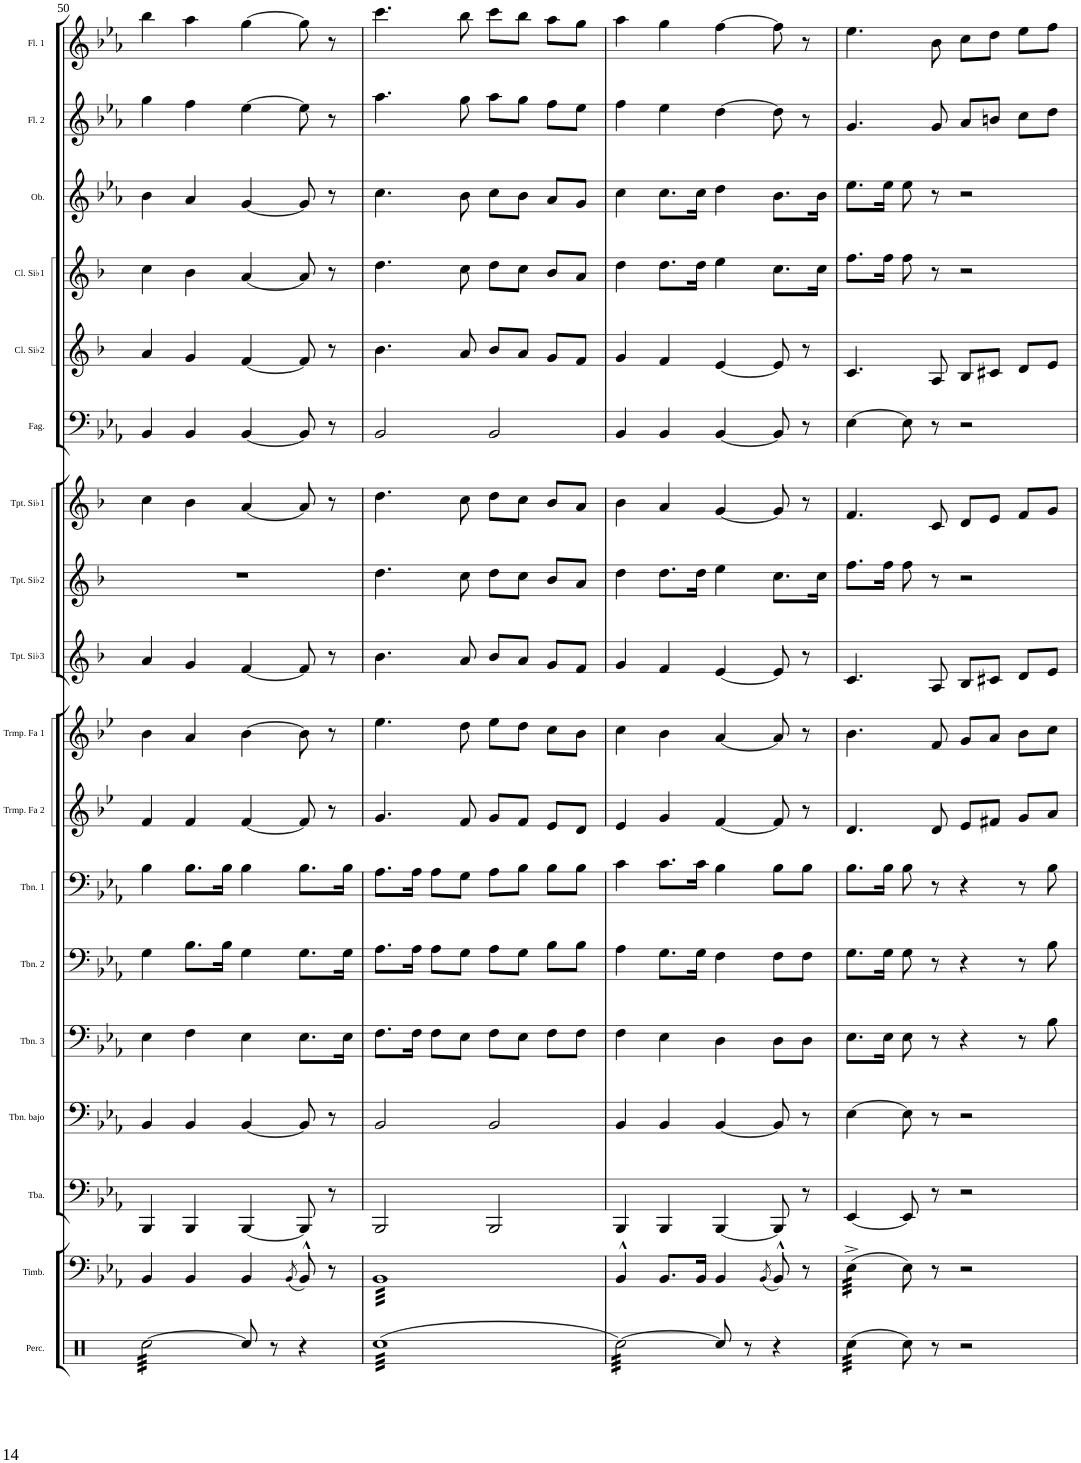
**kern	**kern	**kern	**kern	**kern	**kern	**kern	**kern	**kern	**kern	**kern	**kern	**kern	**kern	**kern	**kern	**kern	**kern
*part18	*part17	*part16	*part15	*part14	*part13	*part12	*part11	*part10	*part9	*part8	*part7	*part6	*part5	*part4	*part3	*part2	*part1
*staff18	*staff17	*staff16	*staff15	*staff14	*staff13	*staff12	*staff11	*staff10	*staff9	*staff8	*staff7	*staff6	*staff5	*staff4	*staff3	*staff2	*staff1
*I"Set de percusión	*I"Timbal de concierto	*I"Tuba	*I"Trombón bajo	*I"Trombón 3	*I"Trombón 2	*I"Trombón 1	*I"Trompa en Fa 2	*I"Trompa en Fa 1	*I"Trompeta en Sib3	*I"Trompeta en Sib2	*I"Trompeta en Sib1	*I"Fagot	*I"Clarinete en Sib2	*I"Clarinete en Sib1	*I"Oboe	*I"Flauta 2	*I"Flauta 1
*I'Perc.	*I'Timb.	*I'Tba.	*I'Tbn. bajo	*I'Tbn. 3	*I'Tbn. 2	*I'Tbn. 1	*I'Trmp. Fa 2	*I'Trmp. Fa 1	*I'Tpt. Sib3	*I'Tpt. Sib2	*I'Tpt. Sib1	*I'Fag.	*I'Cl. Sib2	*I'Cl. Sib1	*I'Ob.	*I'Fl. 2	*I'Fl. 1
!!LO:PB:g=z
*clefX	*clefF4	*clefF4	*clefF4	*clefF4	*clefF4	*clefF4	*clefG2	*clefG2	*clefG2	*clefG2	*clefG2	*clefF4	*clefG2	*clefG2	*clefG2	*clefG2	*clefG2
*	*	*	*	*	*	*	*Trd4c7	*Trd4c7	*Trd1c2	*Trd1c2	*Trd1c2	*	*Trd1c2	*Trd1c2	*	*	*
*k[]	*k[b-e-a-]	*k[b-e-a-]	*k[b-e-a-]	*k[b-e-a-]	*k[b-e-a-]	*k[b-e-a-]	*k[b-e-]	*k[b-e-]	*k[b-]	*k[b-]	*k[b-]	*k[b-e-a-]	*k[b-]	*k[b-]	*k[b-e-a-]	*k[b-e-a-]	*k[b-e-a-]
*M4/4	*M4/4	*M4/4	*M4/4	*M4/4	*M4/4	*M4/4	*M4/4	*M4/4	*M4/4	*M4/4	*M4/4	*M4/4	*M4/4	*M4/4	*M4/4	*M4/4	*M4/4
*met(c)	*met(c)	*met(c)	*met(c)	*met(c)	*met(c)	*met(c)	*met(c)	*met(c)	*met(c)	*met(c)	*met(c)	*met(c)	*met(c)	*met(c)	*met(c)	*met(c)	*met(c)
=50	=50	=50	=50	=50	=50	=50	=50	=50	=50	=50	=50	=50	=50	=50	=50	=50	=50
*tremolo	*	*	*	*	*	*	*	*	*	*	*	*	*	*	*	*	*
[32Rcc\LLL	4BB-/	4BBB-/	4BB-/	4E-\	4G\	4B-\	4f/	4b-\	4a/	1r	4cc\	4BB-/	4a/	4cc\	4b-\	4gg\	4bb-\
32Rcc\	.	.	.	.	.	.	.	.	.	.	.	.	.	.	.	.	.
32Rcc\	.	.	.	.	.	.	.	.	.	.	.	.	.	.	.	.	.
32Rcc\	.	.	.	.	.	.	.	.	.	.	.	.	.	.	.	.	.
32Rcc\	.	.	.	.	.	.	.	.	.	.	.	.	.	.	.	.	.
32Rcc\	.	.	.	.	.	.	.	.	.	.	.	.	.	.	.	.	.
32Rcc\	.	.	.	.	.	.	.	.	.	.	.	.	.	.	.	.	.
32Rcc\	.	.	.	.	.	.	.	.	.	.	.	.	.	.	.	.	.
32Rcc\	4BB-/	4BBB-/	4BB-/	4F\	8.B-\L	8.B-\L	4f/	4a/	4g/	.	4b-\	4BB-/	4g/	4b-\	4a-/	4ff\	4aa-\
32Rcc\	.	.	.	.	.	.	.	.	.	.	.	.	.	.	.	.	.
32Rcc\	.	.	.	.	.	.	.	.	.	.	.	.	.	.	.	.	.
32Rcc\	.	.	.	.	.	.	.	.	.	.	.	.	.	.	.	.	.
32Rcc\	.	.	.	.	.	.	.	.	.	.	.	.	.	.	.	.	.
32Rcc\	.	.	.	.	.	.	.	.	.	.	.	.	.	.	.	.	.
32Rcc\	.	.	.	.	16B-\Jk	16B-\Jk	.	.	.	.	.	.	.	.	.	.	.
32Rcc\JJJ	.	.	.	.	.	.	.	.	.	.	.	.	.	.	.	.	.
*Xtremolo	*	*	*	*	*	*	*	*	*	*	*	*	*	*	*	*	*
8Rcc/]	4BB-/	[4BBB-/	[4BB-/	4E-\	4G\	4B-\	[4f/	[4b-\	[4f/	.	[4a/	[4BB-/	[4f/	[4a/	[4g/	[4ee-\	[4gg\
8r	.	.	.	.	.	.	.	.	.	.	.	.	.	.	.	.	.
.	(8qBB-/	.	.	.	.	.	.	.	.	.	.	.	.	.	.	.	.
4r	8BB-^^/)	8BBB-/]	8BB-/]	8.E-\L	8.G\L	8.B-\L	8f/]	8b-\]	8f/]	.	8a/]	8BB-/]	8f/]	8a/]	8g/]	8ee-\]	8gg\]
.	8r	8r	8r	.	.	.	8r	8r	8r	.	8r	8r	8r	8r	8r	8r	8r
.	.	.	.	16E-\Jk	16G\Jk	16B-\Jk	.	.	.	.	.	.	.	.	.	.	.
=51	=51	=51	=51	=51	=51	=51	=51	=51	=51	=51	=51	=51	=51	=51	=51	=51	=51
*tremolo	*	*	*	*	*	*	*	*	*	*	*	*	*	*	*	*	*
*	*tremolo	*	*	*	*	*	*	*	*	*	*	*	*	*	*	*	*
(32RccLLL	32BB-LLL	2BBB-/	2BB-/	8.F\L	8.A-\L	8.A-\L	4.g/	4.ee-\	4.b-\	4.dd\	4.dd\	2BB-/	4.b-\	4.dd\	4.cc\	4.aa-\	4.ccc\
(32Rcc	32BB-	.	.	.	.	.	.	.	.	.	.	.	.	.	.	.	.
(32Rcc	32BB-	.	.	.	.	.	.	.	.	.	.	.	.	.	.	.	.
(32Rcc	32BB-	.	.	.	.	.	.	.	.	.	.	.	.	.	.	.	.
(32Rcc	32BB-	.	.	.	.	.	.	.	.	.	.	.	.	.	.	.	.
(32Rcc	32BB-	.	.	.	.	.	.	.	.	.	.	.	.	.	.	.	.
(32Rcc	32BB-	.	.	16F\Jk	16A-\Jk	16A-\Jk	.	.	.	.	.	.	.	.	.	.	.
(32Rcc	32BB-	.	.	.	.	.	.	.	.	.	.	.	.	.	.	.	.
(32Rcc	32BB-	.	.	8F\L	8A-\L	8A-\L	.	.	.	.	.	.	.	.	.	.	.
(32Rcc	32BB-	.	.	.	.	.	.	.	.	.	.	.	.	.	.	.	.
(32Rcc	32BB-	.	.	.	.	.	.	.	.	.	.	.	.	.	.	.	.
(32Rcc	32BB-	.	.	.	.	.	.	.	.	.	.	.	.	.	.	.	.
(32Rcc	32BB-	.	.	8E-\J	8G\J	8G\J	8f/	8dd\	8a/	8cc\	8cc\	.	8a/	8cc\	8b-\	8gg\	8bb-\
(32Rcc	32BB-	.	.	.	.	.	.	.	.	.	.	.	.	.	.	.	.
(32Rcc	32BB-	.	.	.	.	.	.	.	.	.	.	.	.	.	.	.	.
(32Rcc	32BB-	.	.	.	.	.	.	.	.	.	.	.	.	.	.	.	.
(32Rcc	32BB-	2BBB-/	2BB-/	8F\L	8A-\L	8A-\L	8g/L	8ee-\L	8b-/L	8dd\L	8dd\L	2BB-/	8b-/L	8dd\L	8cc\L	8aa-\L	8ccc\L
(32Rcc	32BB-	.	.	.	.	.	.	.	.	.	.	.	.	.	.	.	.
(32Rcc	32BB-	.	.	.	.	.	.	.	.	.	.	.	.	.	.	.	.
(32Rcc	32BB-	.	.	.	.	.	.	.	.	.	.	.	.	.	.	.	.
(32Rcc	32BB-	.	.	8E-\J	8G\J	8B-\J	8f/J	8dd\J	8a/J	8cc\J	8cc\J	.	8a/J	8cc\J	8b-\J	8gg\J	8bb-\J
(32Rcc	32BB-	.	.	.	.	.	.	.	.	.	.	.	.	.	.	.	.
(32Rcc	32BB-	.	.	.	.	.	.	.	.	.	.	.	.	.	.	.	.
(32Rcc	32BB-	.	.	.	.	.	.	.	.	.	.	.	.	.	.	.	.
(32Rcc	32BB-	.	.	8F\L	8B-\L	8B-\L	8e-/L	8cc\L	8g/L	8b-/L	8b-/L	.	8g/L	8b-/L	8a-/L	8ff\L	8aa-\L
(32Rcc	32BB-	.	.	.	.	.	.	.	.	.	.	.	.	.	.	.	.
(32Rcc	32BB-	.	.	.	.	.	.	.	.	.	.	.	.	.	.	.	.
(32Rcc	32BB-	.	.	.	.	.	.	.	.	.	.	.	.	.	.	.	.
(32Rcc	32BB-	.	.	8F\J	8B-\J	8B-\J	8d/J	8b-\J	8f/J	8a/J	8a/J	.	8f/J	8a/J	8g/J	8ee-\J	8gg\J
(32Rcc	32BB-	.	.	.	.	.	.	.	.	.	.	.	.	.	.	.	.
(32Rcc	32BB-	.	.	.	.	.	.	.	.	.	.	.	.	.	.	.	.
(32RccJJJ	32BB-JJJ	.	.	.	.	.	.	.	.	.	.	.	.	.	.	.	.
*	*Xtremolo	*	*	*	*	*	*	*	*	*	*	*	*	*	*	*	*
=52	=52	=52	=52	=52	=52	=52	=52	=52	=52	=52	=52	=52	=52	=52	=52	=52	=52
[32Rcc\)LLL	4BB-^^/	4BBB-/	4BB-/	4F\	4A-\	4c\	4e-/	4cc\	4g/	4dd\	4b-\	4BB-/	4g/	4dd\	4cc\	4ff\	4aa-\
32Rcc\)	.	.	.	.	.	.	.	.	.	.	.	.	.	.	.	.	.
32Rcc\)	.	.	.	.	.	.	.	.	.	.	.	.	.	.	.	.	.
32Rcc\)	.	.	.	.	.	.	.	.	.	.	.	.	.	.	.	.	.
32Rcc\)	.	.	.	.	.	.	.	.	.	.	.	.	.	.	.	.	.
32Rcc\)	.	.	.	.	.	.	.	.	.	.	.	.	.	.	.	.	.
32Rcc\)	.	.	.	.	.	.	.	.	.	.	.	.	.	.	.	.	.
32Rcc\)	.	.	.	.	.	.	.	.	.	.	.	.	.	.	.	.	.
32Rcc\)	8.BB-/L	4BBB-/	4BB-/	4E-\	8.G\L	8.c\L	4g/	4b-\	4f/	8.dd\L	4a/	4BB-/	4f/	8.dd\L	8.cc\L	4ee-\	4gg\
32Rcc\)	.	.	.	.	.	.	.	.	.	.	.	.	.	.	.	.	.
32Rcc\)	.	.	.	.	.	.	.	.	.	.	.	.	.	.	.	.	.
32Rcc\)	.	.	.	.	.	.	.	.	.	.	.	.	.	.	.	.	.
32Rcc\)	.	.	.	.	.	.	.	.	.	.	.	.	.	.	.	.	.
32Rcc\)	.	.	.	.	.	.	.	.	.	.	.	.	.	.	.	.	.
32Rcc\)	16BB-/Jk	.	.	.	16G\Jk	16c\Jk	.	.	.	16dd\Jk	.	.	.	16dd\Jk	16cc\Jk	.	.
32Rcc\)JJJ	.	.	.	.	.	.	.	.	.	.	.	.	.	.	.	.	.
*Xtremolo	*	*	*	*	*	*	*	*	*	*	*	*	*	*	*	*	*
8Rcc/]	4BB-/	[4BBB-/	[4BB-/	4D\	4F\	4B-\	[4f/	[4a/	[4e/	4ee\	[4g/	[4BB-/	[4e/	4ee\	4dd\	[4dd\	[4ff\
8r	.	.	.	.	.	.	.	.	.	.	.	.	.	.	.	.	.
.	(8qBB-/	.	.	.	.	.	.	.	.	.	.	.	.	.	.	.	.
4r	8BB-^^/)	8BBB-/]	8BB-/]	8D\L	8F\L	8B-\L	8f/]	8a/]	8e/]	8.cc\L	8g/]	8BB-/]	8e/]	8.cc\L	8.b-\L	8dd\]	8ff\]
.	8r	8r	8r	8D\J	8F\J	8B-\J	8r	8r	8r	.	8r	8r	8r	.	.	8r	8r
.	.	.	.	.	.	.	.	.	.	16cc\Jk	.	.	.	16cc\Jk	16b-\Jk	.	.
=53	=53	=53	=53	=53	=53	=53	=53	=53	=53	=53	=53	=53	=53	=53	=53	=53	=53
*tremolo	*	*	*	*	*	*	*	*	*	*	*	*	*	*	*	*	*
*	*tremolo	*	*	*	*	*	*	*	*	*	*	*	*	*	*	*	*
(32Rcc\LLL	(32E-^\LLL	[4EE-/	[4E-\	8.E-\L	8.G\L	8.B-\L	4.d/	4.b-\	4.c/	8.ff\L	4.f/	[4E-\	4.c/	8.ff\L	8.ee-\L	4.g/	4.ee-\
(32Rcc\	(32E-^\	.	.	.	.	.	.	.	.	.	.	.	.	.	.	.	.
(32Rcc\	(32E-^\	.	.	.	.	.	.	.	.	.	.	.	.	.	.	.	.
(32Rcc\	(32E-^\	.	.	.	.	.	.	.	.	.	.	.	.	.	.	.	.
(32Rcc\	(32E-^\	.	.	.	.	.	.	.	.	.	.	.	.	.	.	.	.
(32Rcc\	(32E-^\	.	.	.	.	.	.	.	.	.	.	.	.	.	.	.	.
(32Rcc\	(32E-^\	.	.	16E-\Jk	16G\Jk	16B-\Jk	.	.	.	16ff\Jk	.	.	.	16ff\Jk	16ee-\Jk	.	.
(32Rcc\JJJ	(32E-^\JJJ	.	.	.	.	.	.	.	.	.	.	.	.	.	.	.	.
*	*Xtremolo	*	*	*	*	*	*	*	*	*	*	*	*	*	*	*	*
*Xtremolo	*	*	*	*	*	*	*	*	*	*	*	*	*	*	*	*	*
8Rcc\)	8E-\)	8EE-/]	8E-\]	8E-\	8G\	8B-\	.	.	.	8ff\	.	8E-\]	.	8ff\	8ee-\	.	.
8r	8r	8r	8r	8r	8r	8r	8d/	8f/	8A/	8r	8c/	8r	8A/	8r	8r	8g/	8b-\
2r	2r	2r	2r	4r	4r	4r	8e-/L	8g/L	8B-/L	2r	8d/L	2r	8B-/L	2r	2r	8a-/L	8cc\L
.	.	.	.	.	.	.	8f#X/J	8a/J	8c#X/J	.	8e/J	.	8c#X/J	.	.	8bn/J	8dd\J
.	.	.	.	8r	8r	8r	8g/L	8b-\L	8d/L	.	8f/L	.	8d/L	.	.	8cc\L	8ee-\L
.	.	.	.	8B-\	8B-\	8B-\	8a/J	8cc\J	8e/J	.	8g/J	.	8e/J	.	.	8dd\J	8ff\J
=	=	=	=	=	=	=	=	=	=	=	=	=	=	=	=	=	=
*-	*-	*-	*-	*-	*-	*-	*-	*-	*-	*-	*-	*-	*-	*-	*-	*-	*-
